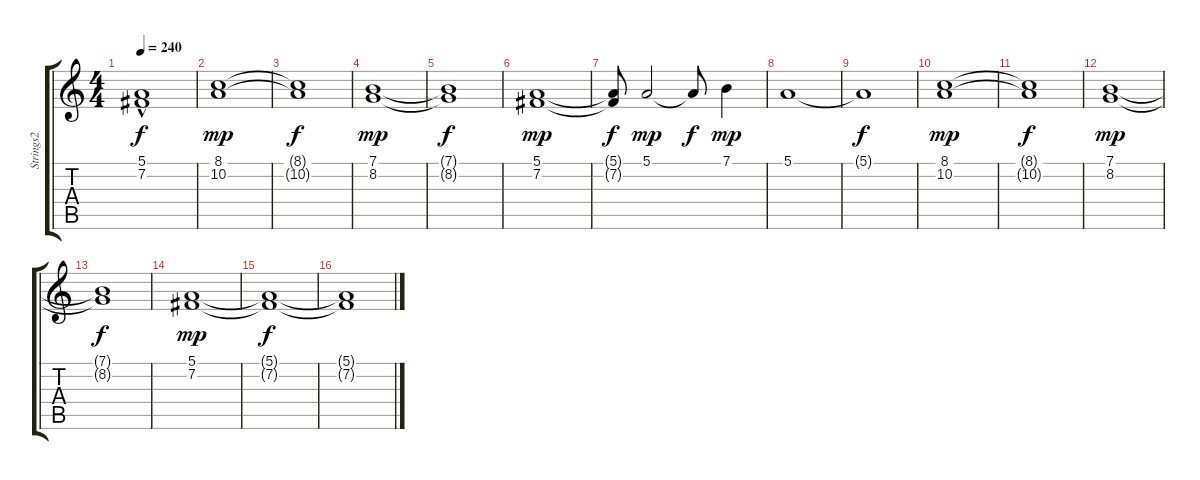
\track ("Strings2" "Strings2") {instrument stringensemble2}
\staff {score tabs}
\tuning (E4 B3 G3 D3 A2 E2) {hide}
\ts (4 4)
\tempo 240
\clef g2
\ks c
(5.1{hac t} 7.2{t}).1{dy f} |
(8.1 10.2).1{dy mp} |
(8.1{t} 10.2{t}).1{dy f} |
(7.1 8.2).1{dy mp} |
(7.1{t} 8.2{t}).1{dy f} |
(5.1 7.2).1{dy mp} |
(5.1{t} 7.2{t}).8{dy f} 5.1.2{dy mp} 5.1{t}.8{dy f} 7.1.4{dy mp} |
5.1.1 |
5.1{t}.1{dy f} |
(8.1 10.2).1{dy mp} |
(8.1{t} 10.2{t}).1{dy f} |
(7.1 8.2).1{dy mp} |
(7.1{t} 8.2{t}).1{dy f} |
(5.1 7.2).1{dy mp} |
(5.1{t} 7.2{t}).1{dy f} |
(5.1{t} 7.2{t}).1
